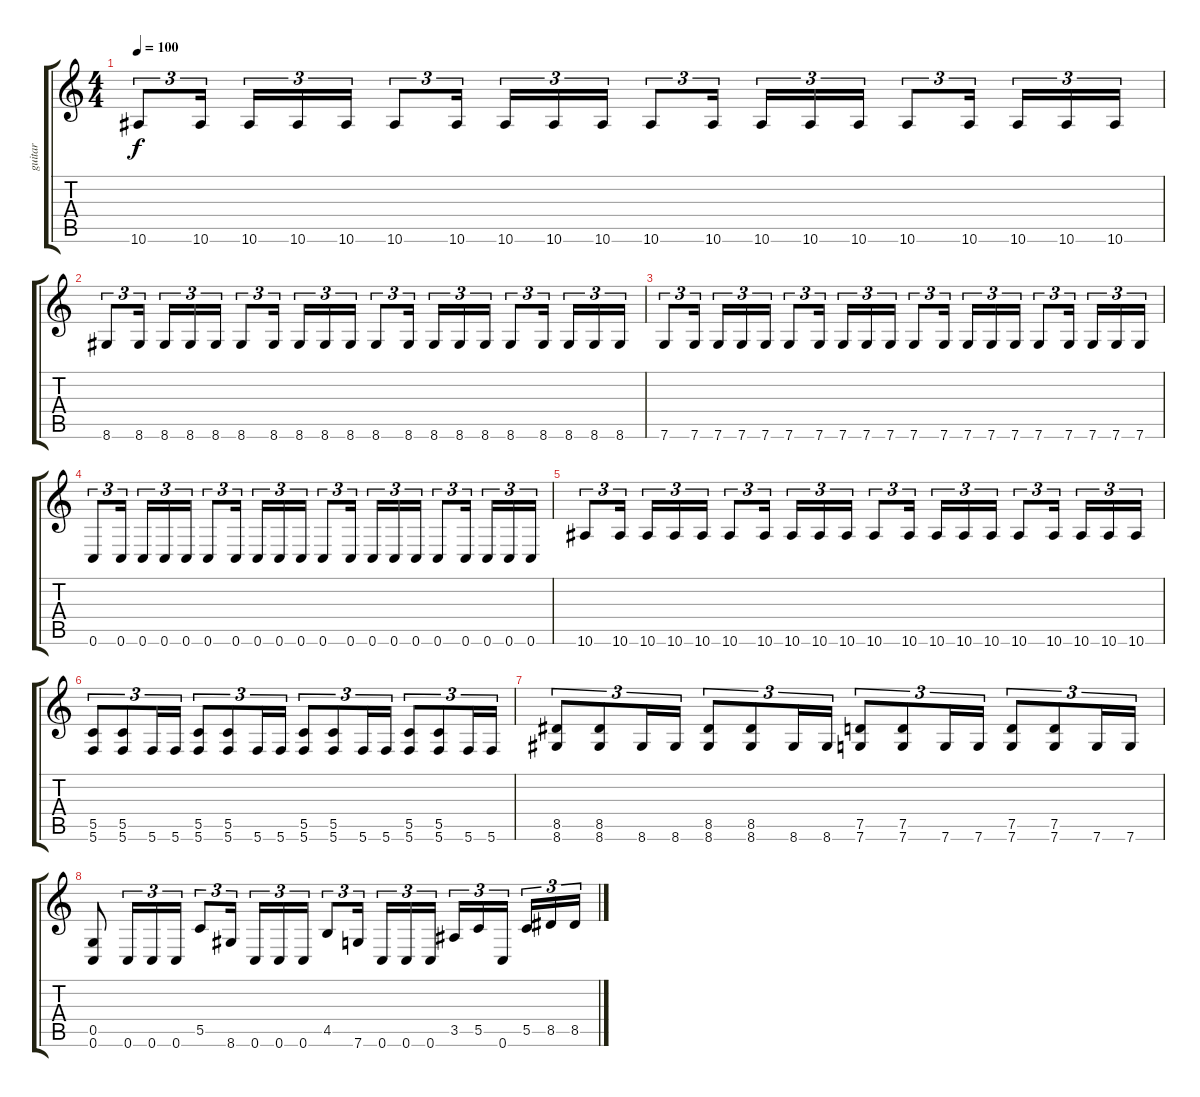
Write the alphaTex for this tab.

\track ("guitar" "guitar") {instrument distortionguitar}
\staff {score tabs}
\tuning (D4 A3 F3 C3 G2 C2) {hide}
\ts (4 4)
\tempo 100
\clef g2
\ks c
10.6.8{tu (3 2) dy f} 10.6.16{tu (3 2)} 10.6.16{tu (3 2)} 10.6.16{tu (3 2)} 10.6.16{tu (3 2)} 10.6.8{tu (3 2)} 10.6.16{tu (3 2)} 10.6.16{tu (3 2)} 10.6.16{tu (3 2)} 10.6.16{tu (3 2)} 10.6.8{tu (3 2)} 10.6.16{tu (3 2)} 10.6.16{tu (3 2)} 10.6.16{tu (3 2)} 10.6.16{tu (3 2)} 10.6.8{tu (3 2)} 10.6.16{tu (3 2)} 10.6.16{tu (3 2)} 10.6.16{tu (3 2)} 10.6.16{tu (3 2)} |
8.6.8{tu (3 2)} 8.6.16{tu (3 2)} 8.6.16{tu (3 2)} 8.6.16{tu (3 2)} 8.6.16{tu (3 2)} 8.6.8{tu (3 2)} 8.6.16{tu (3 2)} 8.6.16{tu (3 2)} 8.6.16{tu (3 2)} 8.6.16{tu (3 2)} 8.6.8{tu (3 2)} 8.6.16{tu (3 2)} 8.6.16{tu (3 2)} 8.6.16{tu (3 2)} 8.6.16{tu (3 2)} 8.6.8{tu (3 2)} 8.6.16{tu (3 2)} 8.6.16{tu (3 2)} 8.6.16{tu (3 2)} 8.6.16{tu (3 2)} |
7.6.8{tu (3 2)} 7.6.16{tu (3 2)} 7.6.16{tu (3 2)} 7.6.16{tu (3 2)} 7.6.16{tu (3 2)} 7.6.8{tu (3 2)} 7.6.16{tu (3 2)} 7.6.16{tu (3 2)} 7.6.16{tu (3 2)} 7.6.16{tu (3 2)} 7.6.8{tu (3 2)} 7.6.16{tu (3 2)} 7.6.16{tu (3 2)} 7.6.16{tu (3 2)} 7.6.16{tu (3 2)} 7.6.8{tu (3 2)} 7.6.16{tu (3 2)} 7.6.16{tu (3 2)} 7.6.16{tu (3 2)} 7.6.16{tu (3 2)} |
0.6.8{tu (3 2)} 0.6.16{tu (3 2)} 0.6.16{tu (3 2)} 0.6.16{tu (3 2)} 0.6.16{tu (3 2)} 0.6.8{tu (3 2)} 0.6.16{tu (3 2)} 0.6.16{tu (3 2)} 0.6.16{tu (3 2)} 0.6.16{tu (3 2)} 0.6.8{tu (3 2)} 0.6.16{tu (3 2)} 0.6.16{tu (3 2)} 0.6.16{tu (3 2)} 0.6.16{tu (3 2)} 0.6.8{tu (3 2)} 0.6.16{tu (3 2)} 0.6.16{tu (3 2)} 0.6.16{tu (3 2)} 0.6.16{tu (3 2)} |
10.6.8{tu (3 2)} 10.6.16{tu (3 2)} 10.6.16{tu (3 2)} 10.6.16{tu (3 2)} 10.6.16{tu (3 2)} 10.6.8{tu (3 2)} 10.6.16{tu (3 2)} 10.6.16{tu (3 2)} 10.6.16{tu (3 2)} 10.6.16{tu (3 2)} 10.6.8{tu (3 2)} 10.6.16{tu (3 2)} 10.6.16{tu (3 2)} 10.6.16{tu (3 2)} 10.6.16{tu (3 2)} 10.6.8{tu (3 2)} 10.6.16{tu (3 2)} 10.6.16{tu (3 2)} 10.6.16{tu (3 2)} 10.6.16{tu (3 2)} |
(5.5 5.6).8{tu (3 2)} (5.5 5.6).8{tu (3 2)} 5.6.16{tu (3 2)} 5.6.16{tu (3 2)} (5.5 5.6).8{tu (3 2)} (5.5 5.6).8{tu (3 2)} 5.6.16{tu (3 2)} 5.6.16{tu (3 2)} (5.5 5.6).8{tu (3 2)} (5.5 5.6).8{tu (3 2)} 5.6.16{tu (3 2)} 5.6.16{tu (3 2)} (5.5 5.6).8{tu (3 2)} (5.5 5.6).8{tu (3 2)} 5.6.16{tu (3 2)} 5.6.16{tu (3 2)} |
(8.5 8.6).8{tu (3 2)} (8.5 8.6).8{tu (3 2)} 8.6.16{tu (3 2)} 8.6.16{tu (3 2)} (8.5 8.6).8{tu (3 2)} (8.5 8.6).8{tu (3 2)} 8.6.16{tu (3 2)} 8.6.16{tu (3 2)} (7.5 7.6).8{tu (3 2)} (7.5 7.6).8{tu (3 2)} 7.6.16{tu (3 2)} 7.6.16{tu (3 2)} (7.5 7.6).8{tu (3 2)} (7.5 7.6).8{tu (3 2)} 7.6.16{tu (3 2)} 7.6.16{tu (3 2)} |
(0.5 0.6).8 0.6.16{tu (3 2)} 0.6.16{tu (3 2)} 0.6.16{tu (3 2)} 5.5.8{tu (3 2)} 8.6.16{tu (3 2)} 0.6.16{tu (3 2)} 0.6.16{tu (3 2)} 0.6.16{tu (3 2)} 4.5.8{tu (3 2)} 7.6.16{tu (3 2)} 0.6.16{tu (3 2)} 0.6.16{tu (3 2)} 0.6.16{tu (3 2)} 3.5.16{tu (3 2)} 5.5.16{tu (3 2)} 0.6.16{tu (3 2)} 5.5.16{tu (3 2)} 8.5.16{tu (3 2)} 8.5.16{tu (3 2)}
